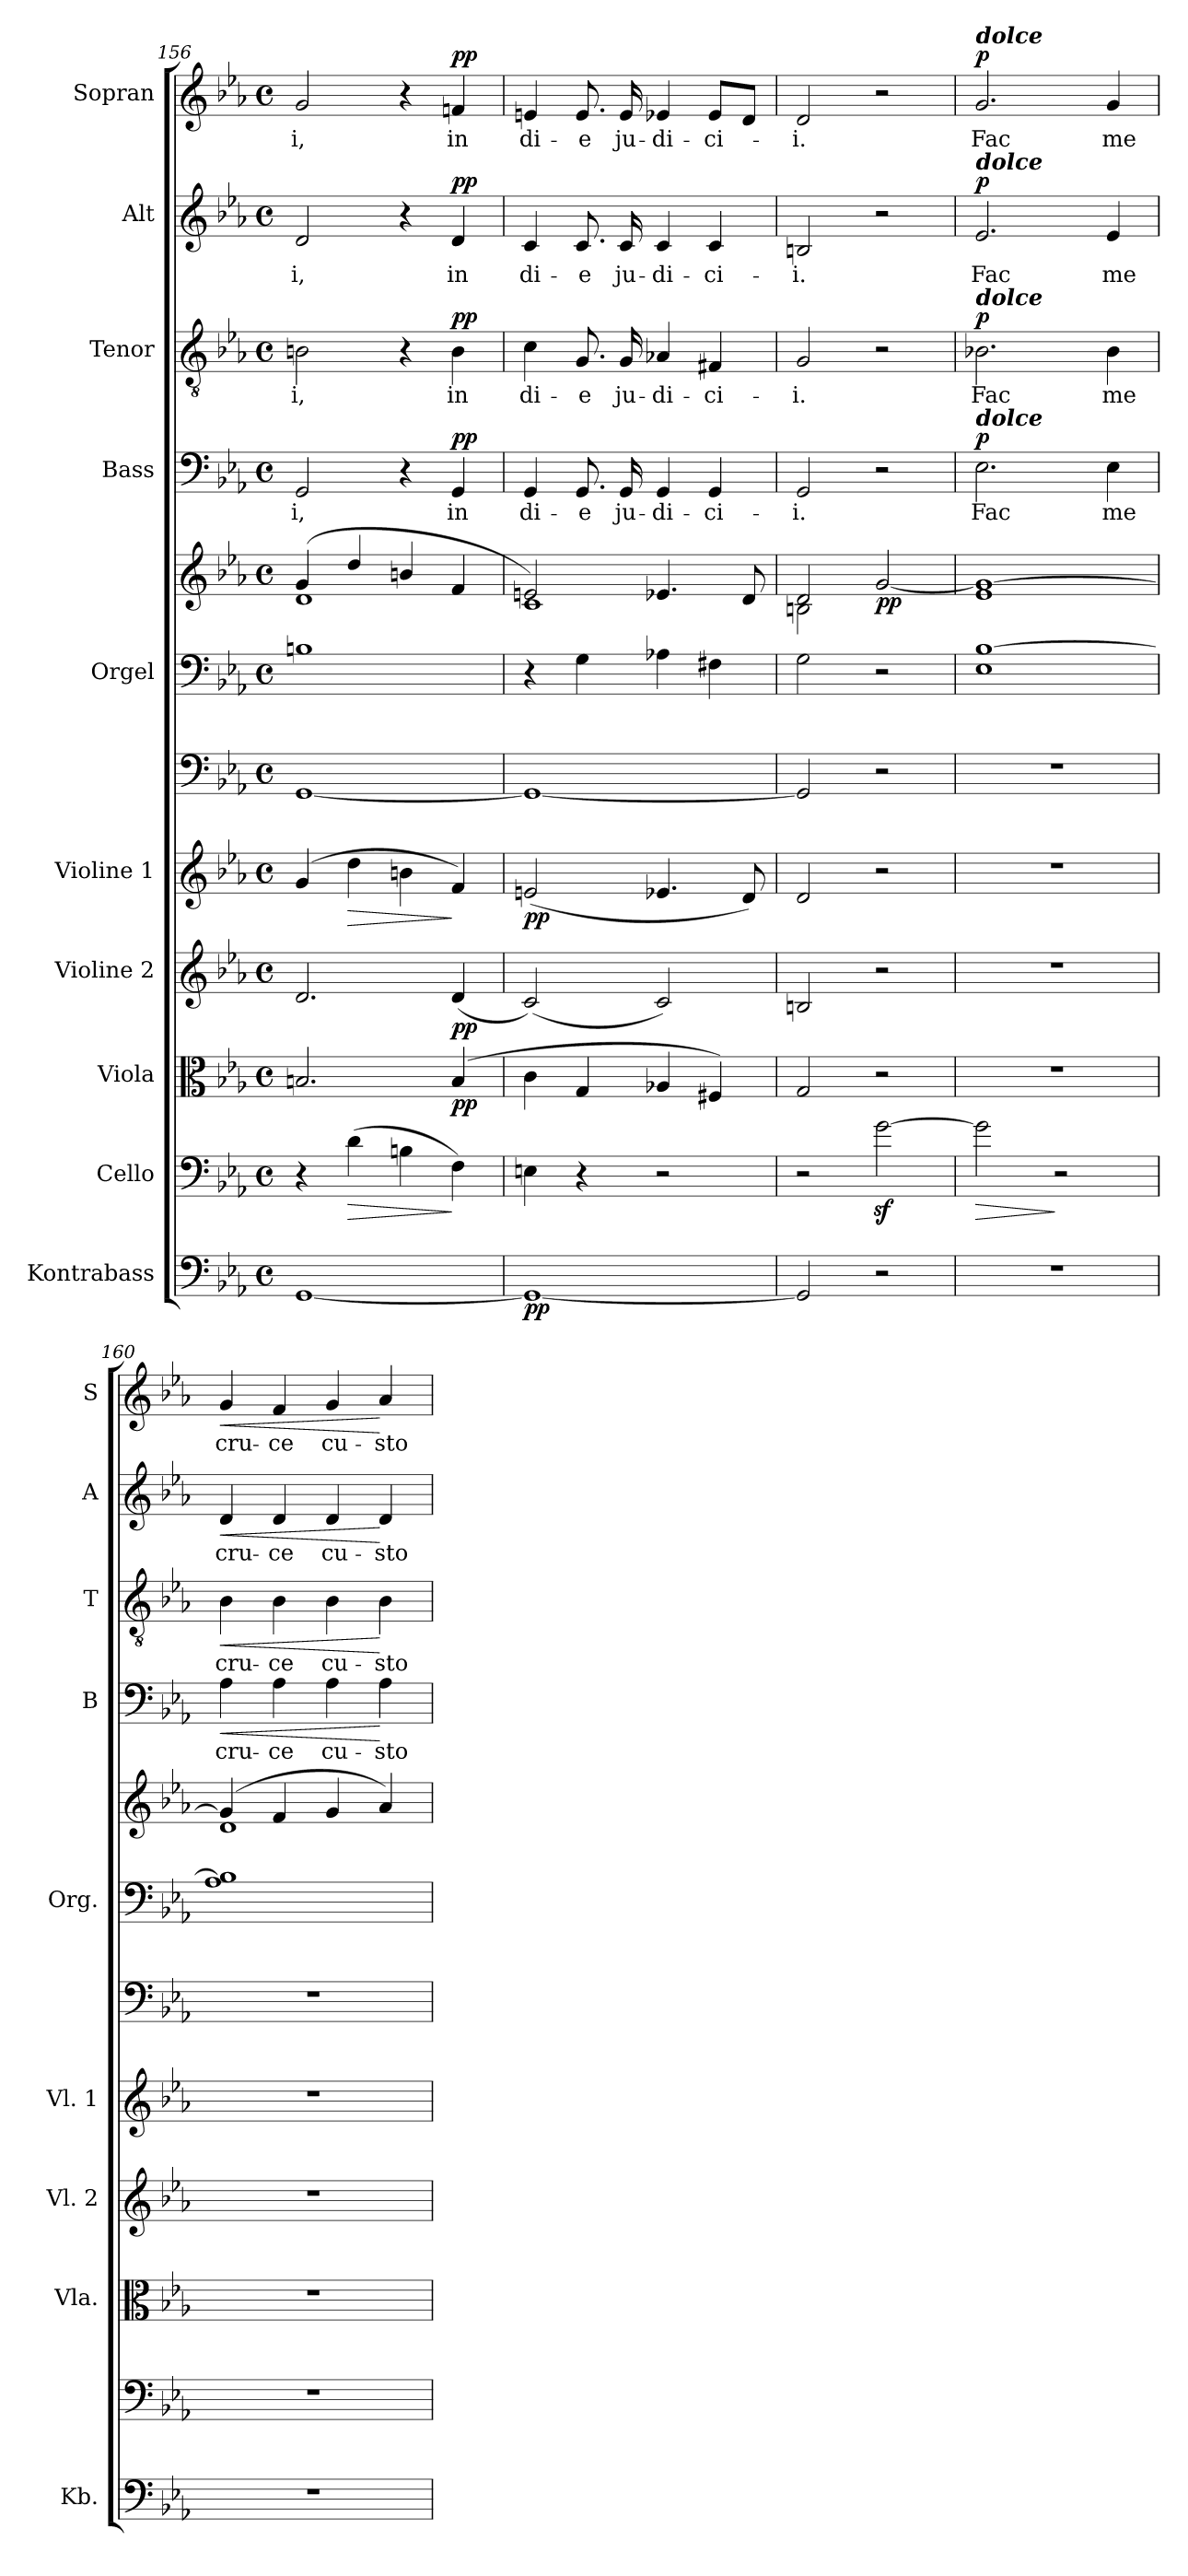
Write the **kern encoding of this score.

**kern	**dynam	**kern	**dynam	**kern	**dynam	**kern	**dynam	**kern	**dynam	**kern	**kern	**kern	**dynam	**kern	**text	**dynam	**kern	**text	**dynam	**kern	**text	**dynam	**kern	**text	**dynam
*part11	*part11	*part10	*part10	*part9	*part9	*part8	*part8	*part7	*part7	*part6	*part5	*part5	*part5	*part4	*part4	*part4	*part3	*part3	*part3	*part2	*part2	*part2	*part1	*part1	*part1
*staff12	*staff12	*staff11	*staff11	*staff10	*staff10	*staff9	*staff9	*staff8	*staff8	*staff7	*staff6	*staff5	*staff5/6	*staff4	*staff4	*staff4	*staff3	*staff3	*staff3	*staff2	*staff2	*staff2	*staff1	*staff1	*staff1
*I"Kontrabass	*	*I"Cello	*	*I"Viola	*	*I"Violine 2	*	*I"Violine 1	*	*	*I"Orgel	*	*	*I"Bass	*	*	*I"Tenor	*	*	*I"Alt	*	*	*I"Sopran	*	*
*I'Kb.	*	*	*	*I'Vla.	*	*I'Vl. 2	*	*I'Vl. 1	*	*	*I'Org.	*	*	*I'B	*	*	*I'T	*	*	*I'A	*	*	*I'S	*	*
*clefF4	*	*clefF4	*	*clefC3	*	*clefG2	*	*clefG2	*	*clefF4	*clefF4	*clefG2	*	*clefF4	*	*	*clefGv2	*	*	*clefG2	*	*	*clefG2	*	*
*ITrd7c12	*	*	*	*	*	*	*	*	*	*	*	*	*	*	*	*	*	*	*	*	*	*	*	*	*
*k[b-e-a-]	*	*k[b-e-a-]	*	*k[b-e-a-]	*	*k[b-e-a-]	*	*k[b-e-a-]	*	*k[b-e-a-]	*k[b-e-a-]	*k[b-e-a-]	*	*k[b-e-a-]	*	*	*k[b-e-a-]	*	*	*k[b-e-a-]	*	*	*k[b-e-a-]	*	*
*E-:	*	*E-:	*	*E-:	*	*E-:	*	*E-:	*	*E-:	*E-:	*E-:	*	*E-:	*	*	*E-:	*	*	*E-:	*	*	*E-:	*	*
*M4/4	*	*M4/4	*	*M4/4	*	*M4/4	*	*M4/4	*	*M4/4	*M4/4	*M4/4	*	*M4/4	*	*	*M4/4	*	*	*M4/4	*	*	*M4/4	*	*
*met(c)	*	*met(c)	*	*met(c)	*	*met(c)	*	*met(c)	*	*met(c)	*met(c)	*met(c)	*	*met(c)	*	*	*met(c)	*	*	*met(c)	*	*	*met(c)	*	*
=156	=156	=156	=156	=156	=156	=156	=156	=156	=156	=156	=156	=156	=156	=156	=156	=156	=156	=156	=156	=156	=156	=156	=156	=156	=156
*	*	*	*	*	*	*	*	*	*	*	*	*^	*	*	*	*	*	*	*	*	*	*	*	*	*
!	!	!	!	!	!	!	!	!	!	!	!	!	!	!	!	!LO:LY:b	!	!	!LO:LY:b	!	!	!LO:LY:b	!	!	!LO:LY:b	!
[1GGG	.	4r	.	2.Bn/	.	2.d/	.	(4g/	.	[1GG	1Bn	(>4g/	1d	.	2GG/	-i,	.	2Bn\	-i,	.	2d/	-i,	.	2g/	-i,	.
!	!	!	!LO:HP:b	!	!	!	!	!	!LO:HP:b	!	!	!	!	!	!	!	!	!	!	!	!	!	!	!	!	!
.	.	(>4d\	>	.	.	.	.	4dd\	>	.	.	4dd/	.	.	.	.	.	.	.	.	.	.	.	.	.	.
.	.	4Bn\	.	.	.	.	.	4bn\	.	.	.	4bn/	.	.	4r	.	.	4r	.	.	4r	.	.	4r	.	.
!	!	!	!	!	!LO:DY:b	!	!LO:DY:b	!	!	!	!	!	!	!	!	!LO:LY:b	!LO:DY:a	!	!LO:LY:b	!LO:DY:a	!	!LO:LY:b	!LO:DY:a	!	!LO:LY:b	!LO:DY:a
.	.	4F\)	]	(4B/	pp	(<4d/	pp	4f/)	]	.	.	4f/	.	.	4GG/	in	pp	4B\	in	pp	4d/	in	pp	4fn/	in	pp
=157	=157	=157	=157	=157	=157	=157	=157	=157	=157	=157	=157	=157	=157	=157	=157	=157	=157	=157	=157	=157	=157	=157	=157	=157	=157	=157
!	!LO:DY:b	!	!	!	!	!	!	!	!LO:DY:b	!	!	!	!	!	!	!LO:LY:b	!	!	!LO:LY:b	!	!	!LO:LY:b	!	!	!LO:LY:b	!
1GGG_	pp	4En\	.	4c\	.	(<2c/)	.	(<2en/	pp	1GG_	4r	2en/)	1c	.	4GG/	di-	.	4c\	di-	.	4c/	di-	.	4en/	di-	.
!	!	!	!	!	!	!	!	!	!	!	!	!	!	!	!	!LO:LY:b	!	!	!LO:LY:b	!	!	!LO:LY:b	!	!	!LO:LY:b	!
.	.	4r	.	4G/	.	.	.	.	.	.	4G\	.	.	.	8.GG/	-e	.	8.G/	-e	.	8.c/	-e	.	8.e/	-e	.
!	!	!	!	!	!	!	!	!	!	!	!	!	!	!	!	!LO:LY:b	!	!	!LO:LY:b	!	!	!LO:LY:b	!	!	!LO:LY:b	!
.	.	.	.	.	.	.	.	.	.	.	.	.	.	.	16GG/	ju-	.	16G/	ju-	.	16c/	ju-	.	16e/	ju-	.
!	!	!	!	!	!	!	!	!	!	!	!	!	!	!	!	!LO:LY:b	!	!	!LO:LY:b	!	!	!LO:LY:b	!	!	!LO:LY:b	!
.	.	2r	.	4A-X/	.	2c/)	.	4.e-X/	.	.	4A-X\	4.e-X/	.	.	4GG/	-di-	.	4A-X/	-di-	.	4c/	-di-	.	4e-X/	-di-	.
!	!	!	!	!	!	!	!	!	!	!	!	!	!	!	!	!LO:LY:b	!	!	!LO:LY:b	!	!	!LO:LY:b	!	!	!LO:LY:b	!
.	.	.	.	4F#X/)	.	.	.	.	.	.	4F#X\	.	.	.	4GG/	-ci-	.	4F#X/	-ci-	.	4c/	-ci-	.	8e-/L	-ci-	.
.	.	.	.	.	.	.	.	8d/)	.	.	.	8d/	.	.	.	.	.	.	.	.	.	.	.	8d/J	.	.
=158	=158	=158	=158	=158	=158	=158	=158	=158	=158	=158	=158	=158	=158	=158	=158	=158	=158	=158	=158	=158	=158	=158	=158	=158	=158	=158
!	!	!	!	!	!	!	!	!	!	!	!	!	!	!	!	!LO:LY:b	!	!	!LO:LY:b	!	!	!LO:LY:b	!	!	!LO:LY:b	!
2GGG/]	.	2r	.	2G/	.	2Bn/	.	2d/	.	2GG/]	2G\	2d/	2Bn\	.	2GG/	-i.	.	2G/	-i.	.	2Bn/	-i.	.	2d/	-i.	.
!	!	!	!	!	!	!	!	!	!	!	!	!	!	!LO:DY:b	!	!	!	!	!	!	!	!	!	!	!	!
2r	.	[2gz<\	.	2r	.	2r	.	2r	.	2r	2r	[>2g/	2ryy	pp	2r	.	.	2r	.	.	2r	.	.	2r	.	.
=159	=159	=159	=159	=159	=159	=159	=159	=159	=159	=159	=159	=159	=159	=159	=159	=159	=159	=159	=159	=159	=159	=159	=159	=159	=159	=159
!	!	!	!	!	!	!	!	!	!	!	!	!	!	!	!	!	!	!	!	!	!	!	!	!LO:TX:a:Bi:t=dolce	!	!
!	!	!	!	!	!	!	!	!	!	!	!	!	!	!	!	!	!	!	!	!	!LO:TX:a:Bi:t=dolce	!	!	!	!	!
!	!	!	!	!	!	!	!	!	!	!	!	!	!	!	!	!	!	!LO:TX:a:Bi:t=dolce	!	!	!	!	!	!	!	!
!	!	!	!	!	!	!	!	!	!	!	!	!	!	!	!LO:TX:a:Bi:t=dolce	!	!	!	!	!	!	!	!	!	!	!
!	!	!	!LO:HP:b	!	!	!	!	!	!	!	!	!	!	!	!	!LO:LY:b	!LO:DY:a	!	!LO:LY:b	!LO:DY:a	!	!LO:LY:b	!LO:DY:a	!	!LO:LY:b	!LO:DY:a
1r	.	2g\]	>	1r	.	1r	.	1r	.	1r	1E- [1B-	1g_	1e-	.	2.E-\	Fac	p	2.B-X\	Fac	p	2.e-/	Fac	p	2.g/	Fac	p
.	.	2r	]	.	.	.	.	.	.	.	.	.	.	.	.	.	.	.	.	.	.	.	.	.	.	.
!	!	!	!	!	!	!	!	!	!	!	!	!	!	!	!	!LO:LY:b	!	!	!LO:LY:b	!	!	!LO:LY:b	!	!	!LO:LY:b	!
.	.	.	.	.	.	.	.	.	.	.	.	.	.	.	4E-\	me	.	4B-\	me	.	4e-/	me	.	4g/	me	.
!!LO:PB:g=z
=160	=160	=160	=160	=160	=160	=160	=160	=160	=160	=160	=160	=160	=160	=160	=160	=160	=160	=160	=160	=160	=160	=160	=160	=160	=160	=160
!	!	!	!	!	!	!	!	!	!	!	!	!	!	!	!	!LO:LY:b	!LO:HP:b	!	!LO:LY:b	!LO:HP:b	!	!LO:LY:b	!LO:HP:b	!	!LO:LY:b	!LO:HP:b
1r	.	1r	.	1r	.	1r	.	1r	.	1r	1A- 1B-]	(4g/]	1d	.	4A-\	cru-	<	4B-\	cru-	<	4d/	cru-	<	4g/	cru-	<
!	!	!	!	!	!	!	!	!	!	!	!	!	!	!	!	!LO:LY:b	!	!	!LO:LY:b	!	!	!LO:LY:b	!	!	!LO:LY:b	!
.	.	.	.	.	.	.	.	.	.	.	.	4f/	.	.	4A-\	-ce	.	4B-\	-ce	.	4d/	-ce	.	4f/	-ce	.
!	!	!	!	!	!	!	!	!	!	!	!	!	!	!	!	!LO:LY:b	!	!	!LO:LY:b	!	!	!LO:LY:b	!	!	!LO:LY:b	!
.	.	.	.	.	.	.	.	.	.	.	.	4g/	.	.	4A-\	cu-	.	4B-\	cu-	.	4d/	cu-	.	4g/	cu-	.
!	!	!	!	!	!	!	!	!	!	!	!	!	!	!	!	!LO:LY:b	!	!	!LO:LY:b	!	!	!LO:LY:b	!	!	!LO:LY:b	!
.	.	.	.	.	.	.	.	.	.	.	.	4a-/)	.	.	4A-\	-sto-	[	4B-\	-sto-	[	4d/	-sto-	[	4a-/	-sto-	[
*	*	*	*	*	*	*	*	*	*	*	*	*v	*v	*	*	*	*	*	*	*	*	*	*	*	*	*
=	=	=	=	=	=	=	=	=	=	=	=	=	=	=	=	=	=	=	=	=	=	=	=	=	=
*-	*-	*-	*-	*-	*-	*-	*-	*-	*-	*-	*-	*-	*-	*-	*-	*-	*-	*-	*-	*-	*-	*-	*-	*-	*-
